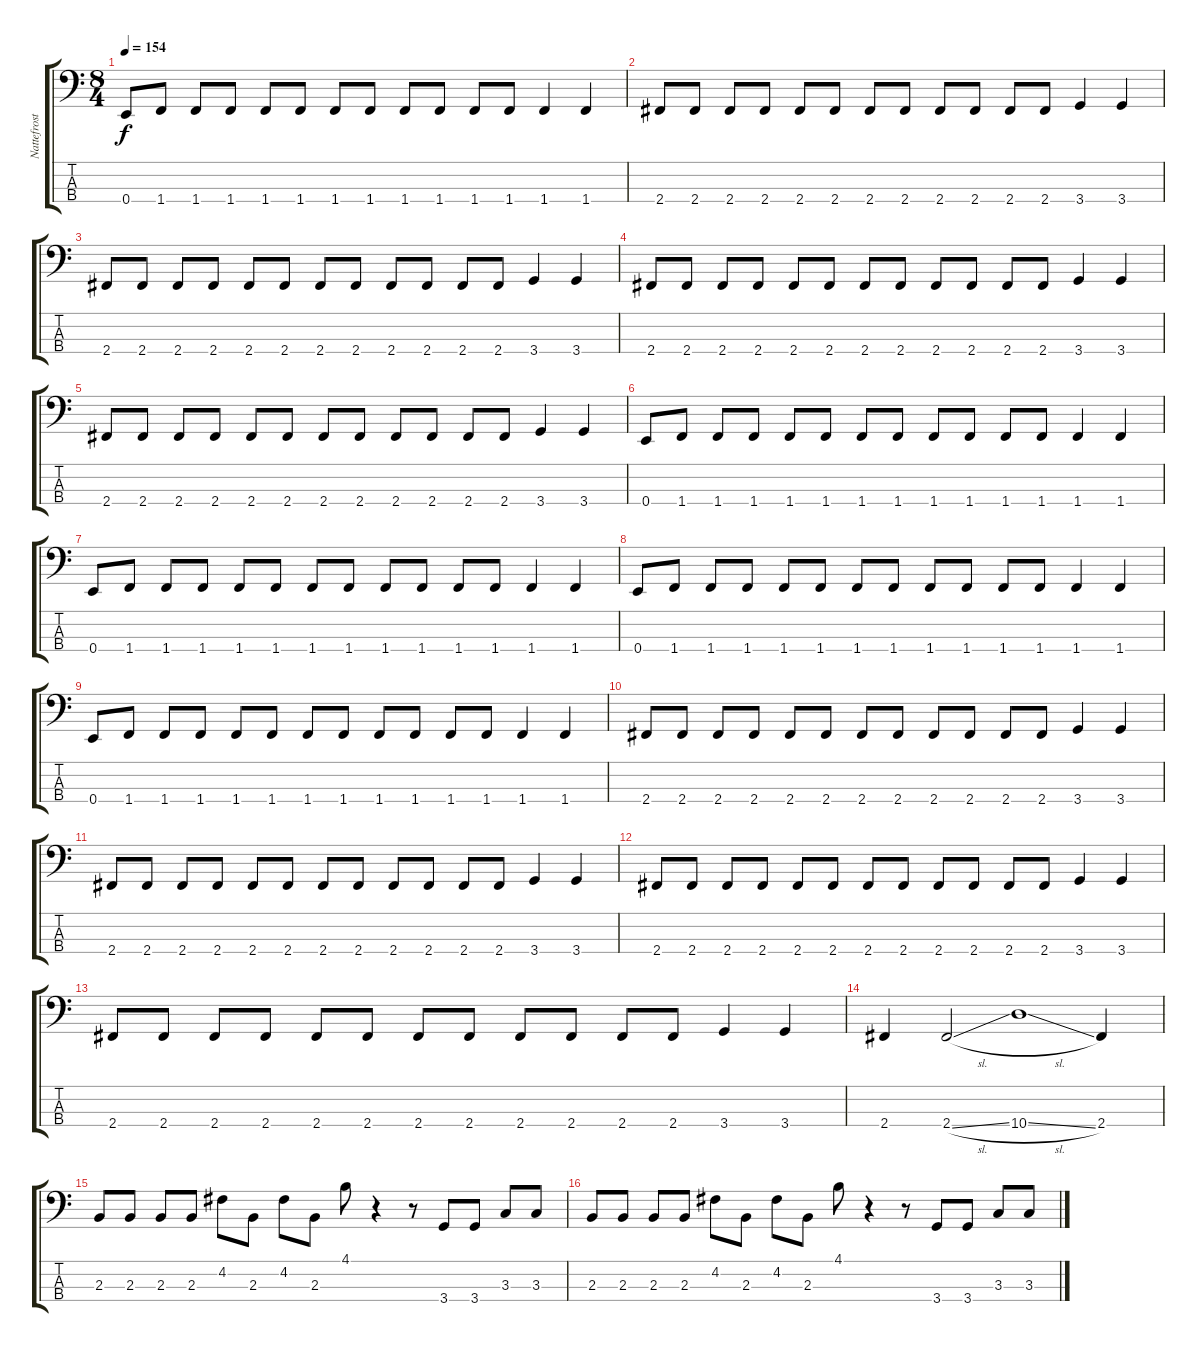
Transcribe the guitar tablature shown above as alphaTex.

\track ("Nattefrost" "Nattefrost") {instrument electricbasspick}
\staff {score tabs}
\tuning (G2 D2 A1 E1) {hide}
\ts (8 4)
\tempo 154
\clef f4
\ks c
0.4.8{dy f} 1.4.8 1.4.8 1.4.8 1.4.8 1.4.8 1.4.8 1.4.8 1.4.8 1.4.8 1.4.8 1.4.8 1.4.4 1.4.4 |
2.4.8 2.4.8 2.4.8 2.4.8 2.4.8 2.4.8 2.4.8 2.4.8 2.4.8 2.4.8 2.4.8 2.4.8 3.4.4 3.4.4 |
2.4.8 2.4.8 2.4.8 2.4.8 2.4.8 2.4.8 2.4.8 2.4.8 2.4.8 2.4.8 2.4.8 2.4.8 3.4.4 3.4.4 |
2.4.8 2.4.8 2.4.8 2.4.8 2.4.8 2.4.8 2.4.8 2.4.8 2.4.8 2.4.8 2.4.8 2.4.8 3.4.4 3.4.4 |
2.4.8 2.4.8 2.4.8 2.4.8 2.4.8 2.4.8 2.4.8 2.4.8 2.4.8 2.4.8 2.4.8 2.4.8 3.4.4 3.4.4 |
0.4.8 1.4.8 1.4.8 1.4.8 1.4.8 1.4.8 1.4.8 1.4.8 1.4.8 1.4.8 1.4.8 1.4.8 1.4.4 1.4.4 |
0.4.8 1.4.8 1.4.8 1.4.8 1.4.8 1.4.8 1.4.8 1.4.8 1.4.8 1.4.8 1.4.8 1.4.8 1.4.4 1.4.4 |
0.4.8 1.4.8 1.4.8 1.4.8 1.4.8 1.4.8 1.4.8 1.4.8 1.4.8 1.4.8 1.4.8 1.4.8 1.4.4 1.4.4 |
0.4.8 1.4.8 1.4.8 1.4.8 1.4.8 1.4.8 1.4.8 1.4.8 1.4.8 1.4.8 1.4.8 1.4.8 1.4.4 1.4.4 |
2.4.8 2.4.8 2.4.8 2.4.8 2.4.8 2.4.8 2.4.8 2.4.8 2.4.8 2.4.8 2.4.8 2.4.8 3.4.4 3.4.4 |
2.4.8 2.4.8 2.4.8 2.4.8 2.4.8 2.4.8 2.4.8 2.4.8 2.4.8 2.4.8 2.4.8 2.4.8 3.4.4 3.4.4 |
2.4.8 2.4.8 2.4.8 2.4.8 2.4.8 2.4.8 2.4.8 2.4.8 2.4.8 2.4.8 2.4.8 2.4.8 3.4.4 3.4.4 |
2.4.8 2.4.8 2.4.8 2.4.8 2.4.8 2.4.8 2.4.8 2.4.8 2.4.8 2.4.8 2.4.8 2.4.8 3.4.4 3.4.4 |
2.4.4 2.4{sl}.2 10.4{sl}.1 2.4.4 |
2.3.8 2.3.8 2.3.8 2.3.8 4.2.8 2.3.8 4.2.8 2.3.8 4.1.8 r.4 r.8 3.4.8 3.4.8 3.3.8 3.3.8 |
2.3.8 2.3.8 2.3.8 2.3.8 4.2.8 2.3.8 4.2.8 2.3.8 4.1.8 r.4 r.8 3.4.8 3.4.8 3.3.8 3.3.8
